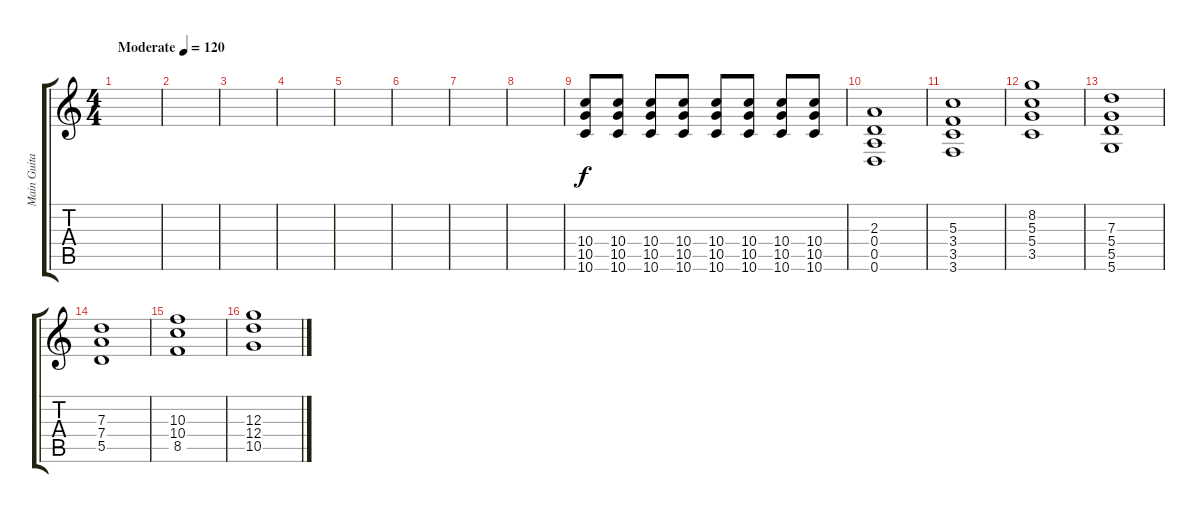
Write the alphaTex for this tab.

\track ("Main Guitar" "Main Guita") {instrument distortionguitar}
\staff {score tabs}
\tuning (E4 B3 G3 D3 A2 D2) {hide}
\ts (4 4)
\tempo (120 "Moderate")
\clef g2
\ks c
|
|
|
|
|
|
|
|
(10.4 10.5 10.6).8 (10.4 10.5 10.6).8 (10.4 10.5 10.6).8 (10.4 10.5 10.6).8 (10.4 10.5 10.6).8 (10.4 10.5 10.6).8 (10.4 10.5 10.6).8 (10.4 10.5 10.6).8 |
(2.3 0.4 0.5 0.6).1 |
(5.3 3.4 3.5 3.6).1 |
(8.2 5.3 5.4 3.5).1 |
(7.3 5.4 5.5 5.6).1 |
(7.3 7.4 5.5).1 |
(10.3 10.4 8.5).1 |
(12.3 12.4 10.5).1
